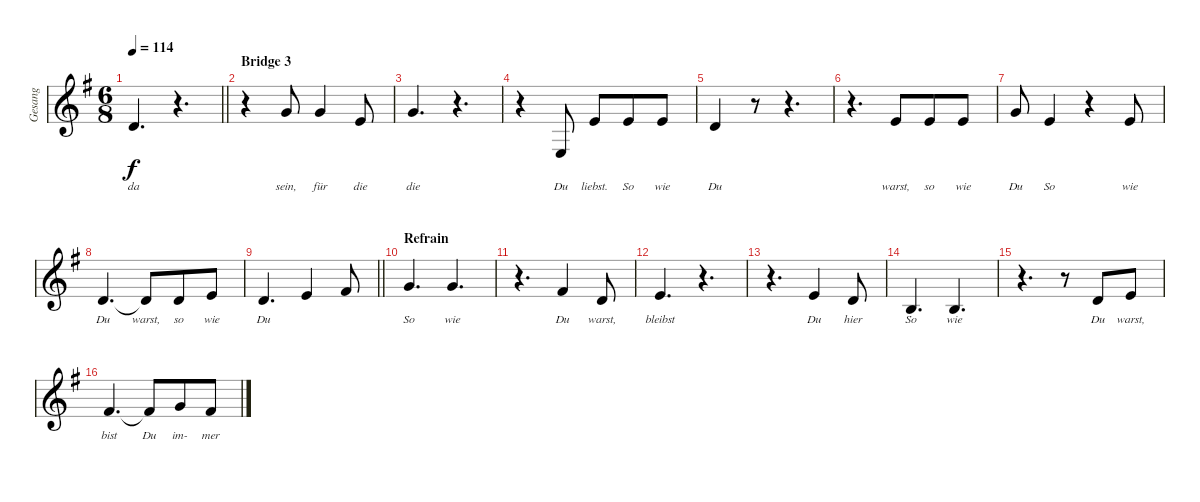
\track ("Gesang" "Gesang") {instrument clarinet}
\staff {score}
\tuning (E4 B3 G3 D3 A2 E2) {hide}
\ts (6 8)
\tempo 114
\clef g2
\barLineRight lightlight
\ks g
3.2.4{d lyrics (0 "da") lyrics (1 "") lyrics (2 "") lyrics (3 "") lyrics (4 "") dy f} r.4{d} |
\section ("" "Bridge 3")
r.4 3.1.8{lyrics (0 "sein,") lyrics (1 "") lyrics (2 "") lyrics (3 "") lyrics (4 "")} 3.1.4{lyrics (0 "für") lyrics (1 "") lyrics (2 "") lyrics (3 "") lyrics (4 "")} 0.1.8{lyrics (0 "die") lyrics (1 "") lyrics (2 "") lyrics (3 "") lyrics (4 "")} |
3.1.4{d lyrics (0 "die") lyrics (1 "") lyrics (2 "") lyrics (3 "") lyrics (4 "")} r.4{d} |
r.4 2.4.8{lyrics (0 "Du") lyrics (1 "") lyrics (2 "") lyrics (3 "") lyrics (4 "")} 0.1.8{lyrics (0 "liebst.") lyrics (1 "") lyrics (2 "") lyrics (3 "") lyrics (4 "")} 0.1.8{lyrics (0 "So") lyrics (1 "") lyrics (2 "") lyrics (3 "") lyrics (4 "")} 0.1.8{lyrics (0 "wie") lyrics (1 "") lyrics (2 "") lyrics (3 "") lyrics (4 "")} |
3.2.4{lyrics (0 "Du") lyrics (1 "") lyrics (2 "") lyrics (3 "") lyrics (4 "")} r.8 r.4{d} |
r.4{d} 0.1.8{lyrics (0 "warst,") lyrics (1 "") lyrics (2 "") lyrics (3 "") lyrics (4 "")} 0.1.8{lyrics (0 "so") lyrics (1 "") lyrics (2 "") lyrics (3 "") lyrics (4 "")} 0.1.8{lyrics (0 "wie") lyrics (1 "") lyrics (2 "") lyrics (3 "") lyrics (4 "")} |
3.1.8{lyrics (0 "Du") lyrics (1 "") lyrics (2 "") lyrics (3 "") lyrics (4 "")} 0.1.4{lyrics (0 "So") lyrics (1 "") lyrics (2 "") lyrics (3 "") lyrics (4 "")} r.4 0.1.8{lyrics (0 "wie") lyrics (1 "") lyrics (2 "") lyrics (3 "") lyrics (4 "")} |
3.2.4{d lyrics (0 "Du") lyrics (1 "") lyrics (2 "") lyrics (3 "") lyrics (4 "")} 3.2{t}.8{lyrics (0 "warst,") lyrics (1 "") lyrics (2 "") lyrics (3 "") lyrics (4 "")} 3.2.8{lyrics (0 "so") lyrics (1 "") lyrics (2 "") lyrics (3 "") lyrics (4 "")} 0.1.8{lyrics (0 "wie") lyrics (1 "") lyrics (2 "") lyrics (3 "") lyrics (4 "")} |
\barLineRight lightlight
3.2.4{d lyrics (0 "Du") lyrics (1 "") lyrics (2 "") lyrics (3 "") lyrics (4 "")} 0.1.4{lyrics (0 "") lyrics (1 "") lyrics (2 "") lyrics (3 "") lyrics (4 "")} 2.1.8{lyrics (0 "") lyrics (1 "") lyrics (2 "") lyrics (3 "") lyrics (4 "")} |
\section ("" "Refrain")
3.1.4{d lyrics (0 "So") lyrics (1 "") lyrics (2 "") lyrics (3 "") lyrics (4 "")} 3.1.4{d lyrics (0 "wie") lyrics (1 "") lyrics (2 "") lyrics (3 "") lyrics (4 "")} |
r.4{d} 2.1.4{lyrics (0 "Du") lyrics (1 "") lyrics (2 "") lyrics (3 "") lyrics (4 "")} 3.2.8{lyrics (0 "warst,") lyrics (1 "") lyrics (2 "") lyrics (3 "") lyrics (4 "")} |
0.1.4{d lyrics (0 "bleibst") lyrics (1 "") lyrics (2 "") lyrics (3 "") lyrics (4 "")} r.4{d} |
r.4{d} 0.1.4{lyrics (0 "Du") lyrics (1 "") lyrics (2 "") lyrics (3 "") lyrics (4 "")} 3.2.8{lyrics (0 "hier") lyrics (1 "") lyrics (2 "") lyrics (3 "") lyrics (4 "")} |
0.2.4{d lyrics (0 "So") lyrics (1 "") lyrics (2 "") lyrics (3 "") lyrics (4 "")} 0.2.4{d lyrics (0 "wie") lyrics (1 "") lyrics (2 "") lyrics (3 "") lyrics (4 "")} |
r.4{d} r.8 3.2.8{lyrics (0 "Du") lyrics (1 "") lyrics (2 "") lyrics (3 "") lyrics (4 "")} 0.1.8{lyrics (0 "warst,") lyrics (1 "") lyrics (2 "") lyrics (3 "") lyrics (4 "")} |
2.1.4{d lyrics (0 "bist") lyrics (1 "") lyrics (2 "") lyrics (3 "") lyrics (4 "")} 2.1{t}.8{lyrics (0 "Du") lyrics (1 "") lyrics (2 "") lyrics (3 "") lyrics (4 "")} 3.1.8{lyrics (0 "im-") lyrics (1 "") lyrics (2 "") lyrics (3 "") lyrics (4 "")} 2.1.8{lyrics (0 "mer") lyrics (1 "") lyrics (2 "") lyrics (3 "") lyrics (4 "")}
